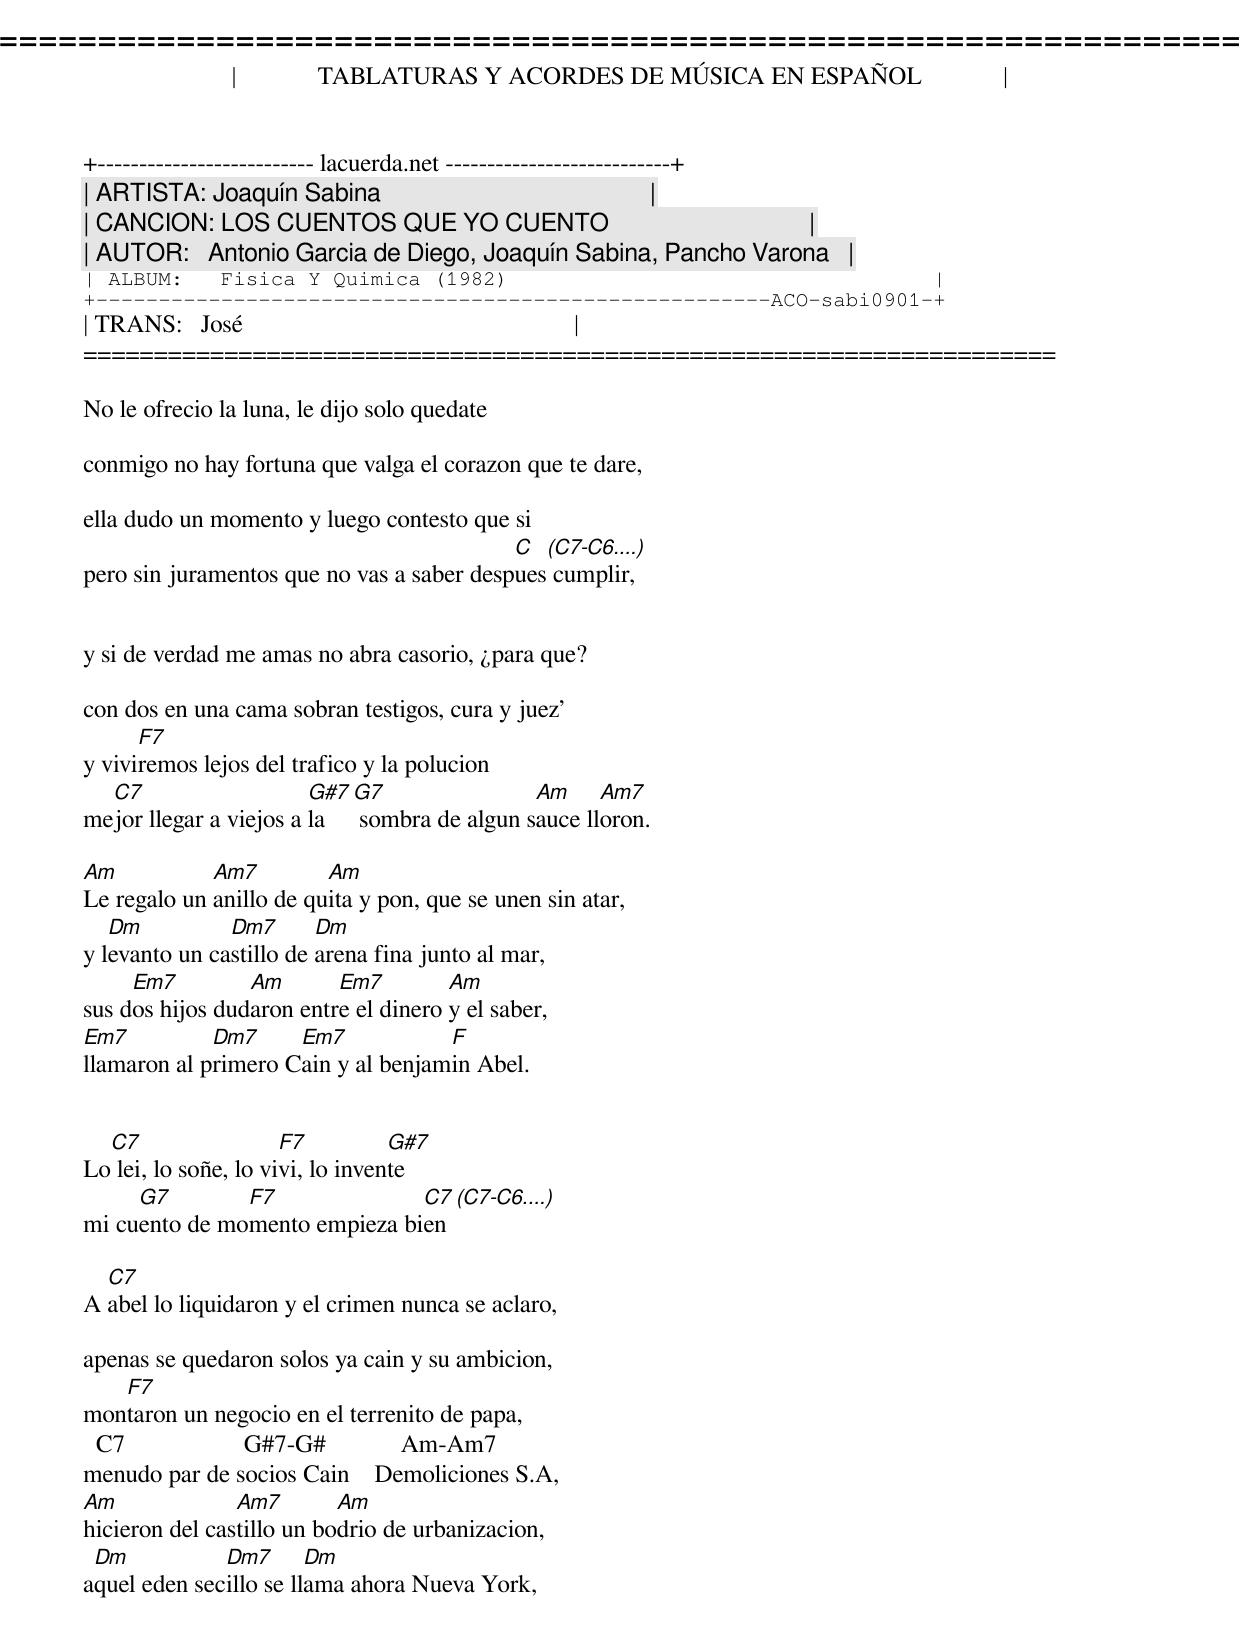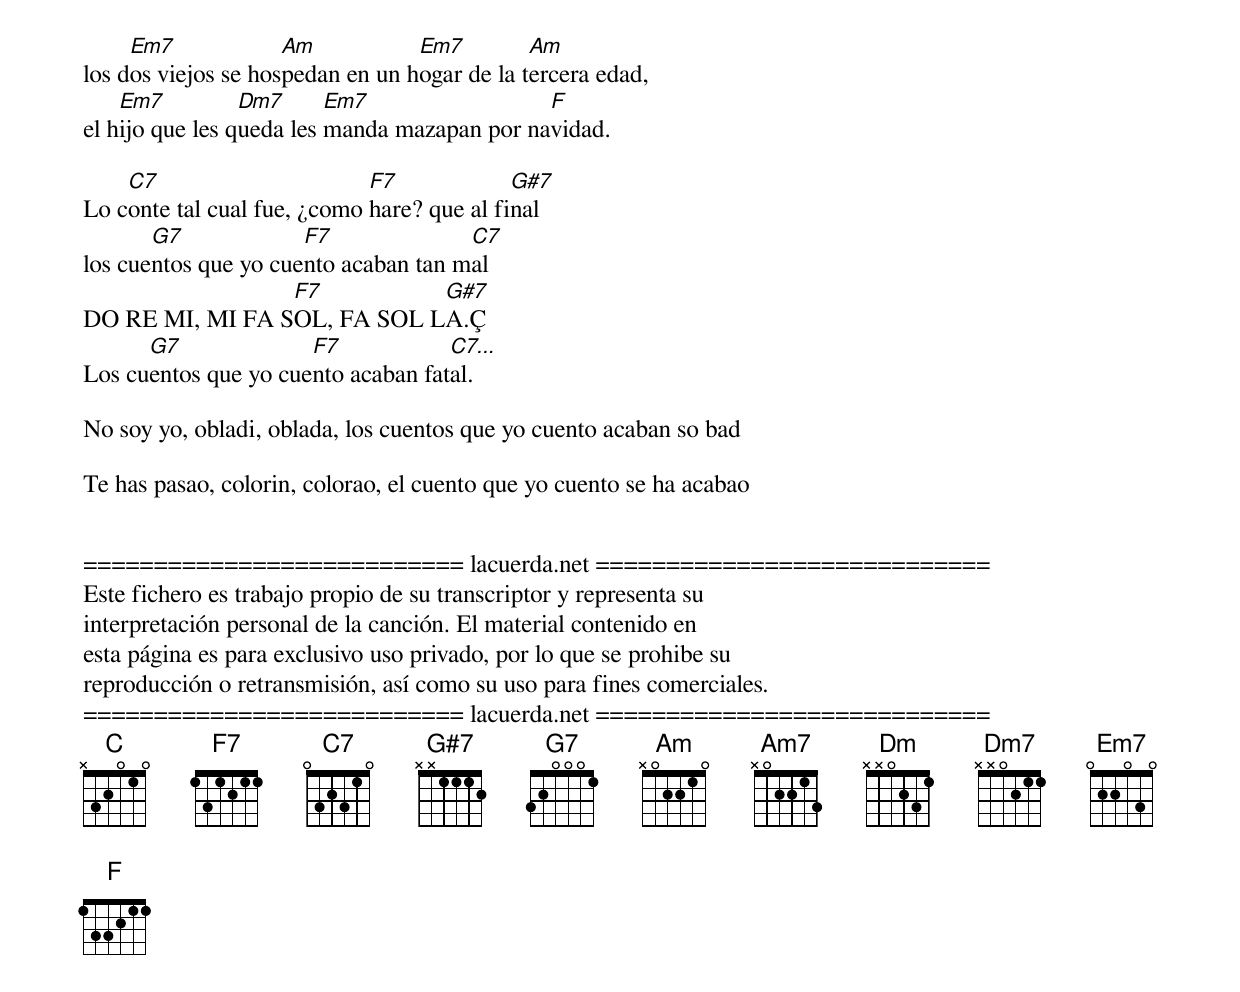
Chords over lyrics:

=====================================================================
|             TABLATURAS Y ACORDES DE MÚSICA EN ESPAÑOL             |
+-------------------------- lacuerda.net ---------------------------+
| ARTISTA: Joaquín Sabina                                           |
| CANCION: LOS CUENTOS QUE YO CUENTO                                |
| AUTOR:   Antonio Garcia de Diego, Joaquín Sabina, Pancho Varona   |
| ALBUM:   Fisica Y Quimica (1982)                                  |
+------------------------------------------------------ACO-sabi0901-+
| TRANS:   José                                                     |
=====================================================================

No le ofrecio la luna, le dijo solo quedate

conmigo no hay fortuna que valga el corazon que te dare,

ella dudo un momento y luego contesto que si
                                           C  (C7-C6....)
pero sin juramentos que no vas a saber despues cumplir,


y si de verdad me amas no abra casorio, ¿para que?

con dos en una cama sobran testigos, cura y juez'
      F7
y viviremos lejos del trafico y la polucion
  C7                    G#7  G7                Am     Am7
mejor llegar a viejos a la    sombra de algun sauce lloron.

Am           Am7         Am
Le regalo un anillo de quita y pon, que se unen sin atar,
   Dm          Dm7       Dm
y levanto un castillo de arena fina junto al mar,
     Em7         Am       Em7         Am
sus dos hijos dudaron entre el dinero y el saber,
Em7          Dm7     Em7            F
llamaron al primero Cain y al benjamin Abel.


  C7                  F7          G#7
Lo lei, lo soñe, lo vivi, lo invente
     G7        F7              C7  (C7-C6....)
mi cuento de momento empieza bien

  C7
A abel lo liquidaron y el crimen nunca se aclaro,

apenas se quedaron solos ya cain y su ambicion,
   F7
montaron un negocio en el terrenito de papa,
  C7                   G#7-G#            Am-Am7
menudo par de socios Cain    Demoliciones S.A,
Am              Am7        Am
hicieron del castillo un bodrio de urbanizacion,
 Dm           Dm7       Dm
aquel eden secillo se llama ahora Nueva York,
     Em7             Am           Em7         Am
los dos viejos se hospedan en un hogar de la tercera edad,
    Em7          Dm7      Em7                 F
el hijo que les queda les manda mazapan por navidad.

    C7                       F7             G#7
Lo conte tal cual fue, ¿como hare? que al final
       G7             F7              C7
los cuentos que yo cuento acaban tan mal
                 F7          G#7
DO RE MI, MI FA SOL, FA SOL LA.Ç
      G7              F7            C7...
Los cuentos que yo cuento acaban fatal.

No soy yo, obladi, oblada, los cuentos que yo cuento acaban so bad

Te has pasao, colorin, colorao, el cuento que yo cuento se ha acabao


=========================== lacuerda.net ============================
Este fichero es trabajo propio de su transcriptor y representa su
interpretación personal de la canción. El material contenido en
esta página es para exclusivo uso privado, por lo que se prohibe su
reproducción o retransmisión, así como su uso para fines comerciales.
=========================== lacuerda.net ============================
